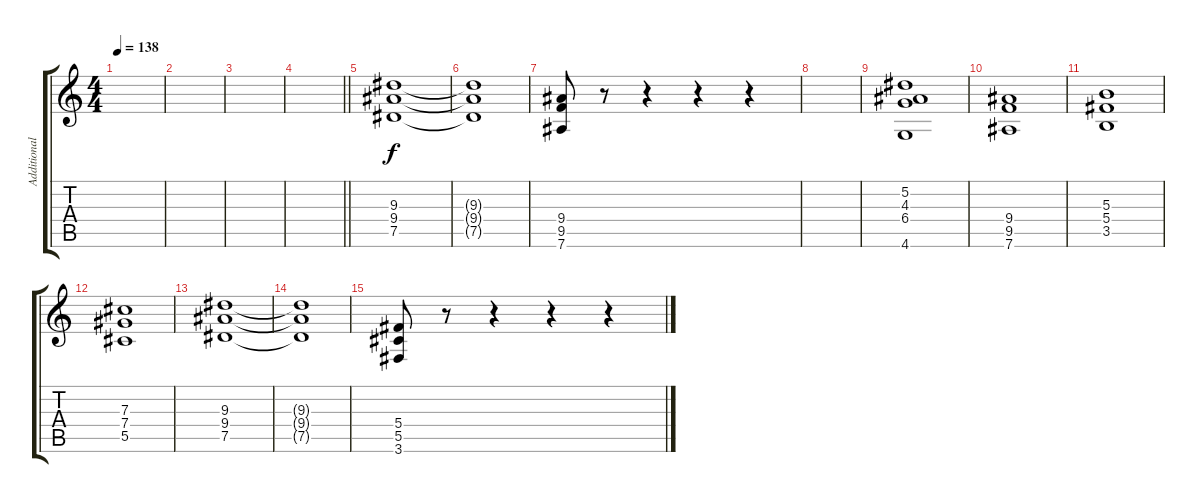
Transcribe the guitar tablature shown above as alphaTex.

\track ("Additional gtr 2" "Additional") {instrument overdrivenguitar}
\staff {score tabs}
\tuning (Eb4 Bb3 Gb3 Db3 Ab2 Eb2) {hide}
\ts (4 4)
\tempo 138
\clef g2
\ks c
|
|
|
\barLineRight lightlight
|
(9.3 9.4 7.5).1 |
(9.3{t} 9.4{t} 7.5{t}).1 |
(9.4 9.5 7.6).8 r.8 r.4 r.4 r.4 |
|
(5.2 4.3 6.4 4.6).1 |
(9.4 9.5 7.6).1 |
(5.3 5.4 3.5).1 |
(7.3 7.4 5.5).1 |
(9.3 9.4 7.5).1 |
(9.3{t} 9.4{t} 7.5{t}).1 |
(5.4 5.5 3.6).8 r.8 r.4 r.4 r.4
